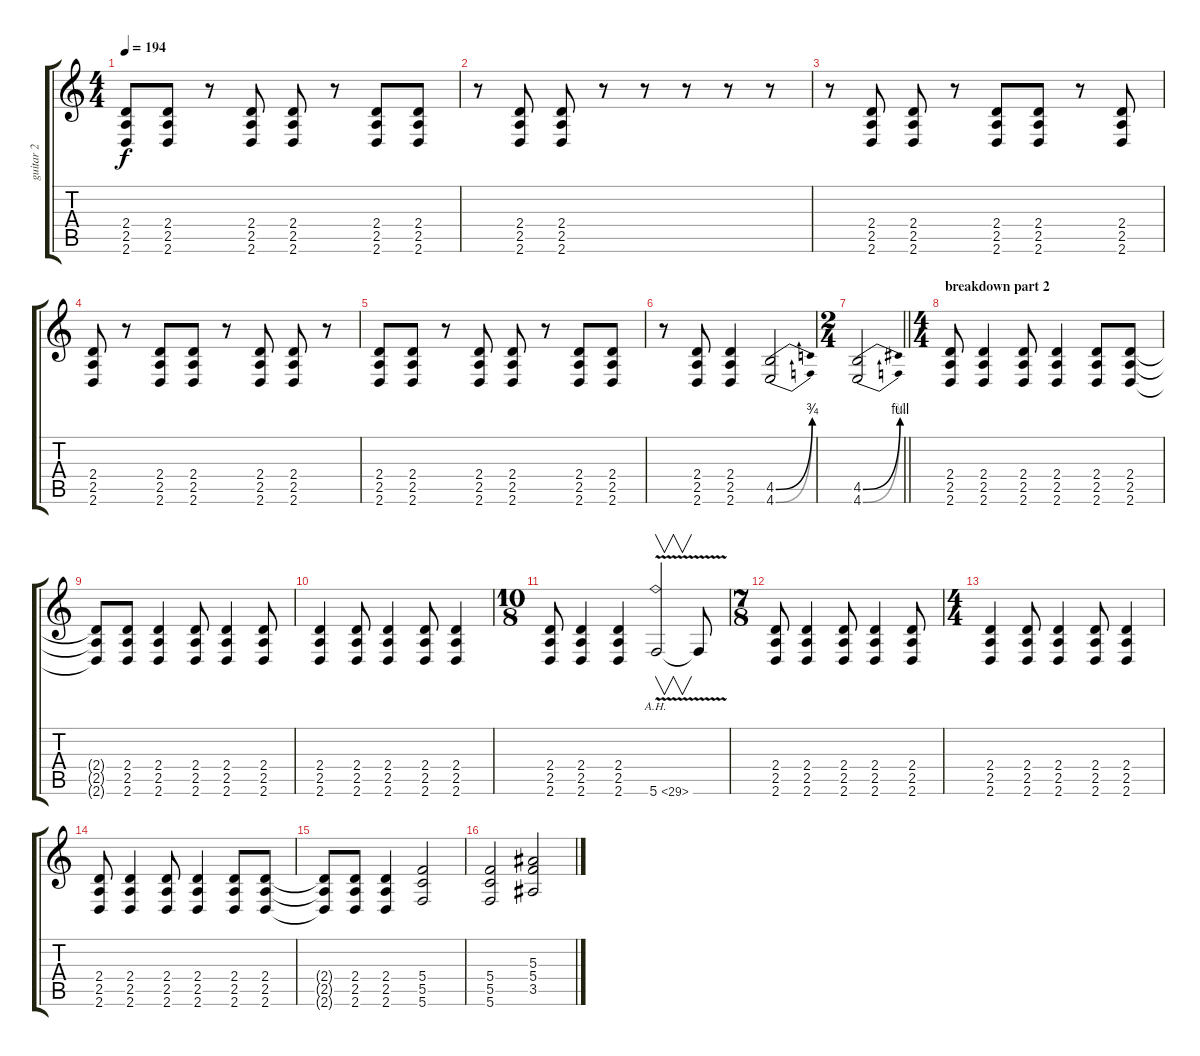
\track ("guitar 2" "guitar 2") {instrument distortionguitar}
\staff {score tabs}
\tuning (D4 A3 F3 C3 G2 C2) {hide}
\ts (4 4)
\tempo 194
\clef g2
\ks c
(2.4 2.5 2.6).8{dy f} (2.4 2.5 2.6).8 r.8 (2.4 2.5 2.6).8 (2.4 2.5 2.6).8 r.8 (2.4 2.5 2.6).8 (2.4 2.5 2.6).8 |
r.8 (2.4 2.5 2.6).8 (2.4 2.5 2.6).8 r.8 r.8 r.8 r.8 r.8 |
r.8 (2.4 2.5 2.6).8 (2.4 2.5 2.6).8 r.8 (2.4 2.5 2.6).8 (2.4 2.5 2.6).8 r.8 (2.4 2.5 2.6).8 |
(2.4 2.5 2.6).8 r.8 (2.4 2.5 2.6).8 (2.4 2.5 2.6).8 r.8 (2.4 2.5 2.6).8 (2.4 2.5 2.6).8 r.8 |
(2.4 2.5 2.6).8 (2.4 2.5 2.6).8 r.8 (2.4 2.5 2.6).8 (2.4 2.5 2.6).8 r.8 (2.4 2.5 2.6).8 (2.4 2.5 2.6).8 |
r.8 (2.4 2.5 2.6).8 (2.4 2.5 2.6).4 (4.5{be (bend 0 0 60 3)} 4.6{be (bend 0 0 60 3)}).2 |
\ts (2 4)
\barLineRight lightlight
(4.5{be (bend 0 0 60 4)} 4.6{be (bend 0 0 60 3)}).2 |
\ts (4 4)
\section ("" "breakdown part 2")
(2.4 2.5 2.6).8 (2.4 2.5 2.6).4 (2.4 2.5 2.6).8 (2.4 2.5 2.6).4 (2.4 2.5 2.6).8 (2.4 2.5 2.6).8 |
(2.4{t} 2.5{t} 2.6{t}).8 (2.4 2.5 2.6).8 (2.4 2.5 2.6).4 (2.4 2.5 2.6).8 (2.4 2.5 2.6).4 (2.4 2.5 2.6).8 |
(2.4 2.5 2.6).4 (2.4 2.5 2.6).8 (2.4 2.5 2.6).4 (2.4 2.5 2.6).8 (2.4 2.5 2.6).4 |
\ts (10 8)
(2.4 2.5 2.6).8 (2.4 2.5 2.6).4 (2.4 2.5 2.6).4 5.6{ah 24 v}.2{v} 5.6{t}.8 |
\ts (7 8)
(2.4 2.5 2.6).8 (2.4 2.5 2.6).4 (2.4 2.5 2.6).8 (2.4 2.5 2.6).4 (2.4 2.5 2.6).8 |
\ts (4 4)
(2.4 2.5 2.6).4 (2.4 2.5 2.6).8 (2.4 2.5 2.6).4 (2.4 2.5 2.6).8 (2.4 2.5 2.6).4 |
(2.4 2.5 2.6).8 (2.4 2.5 2.6).4 (2.4 2.5 2.6).8 (2.4 2.5 2.6).4 (2.4 2.5 2.6).8 (2.4 2.5 2.6).8 |
(2.4{t} 2.5{t} 2.6{t}).8 (2.4 2.5 2.6).8 (2.4 2.5 2.6).4 (5.4 5.5 5.6).2 |
(5.4 5.5 5.6).2 (5.3 5.4 3.5).2
